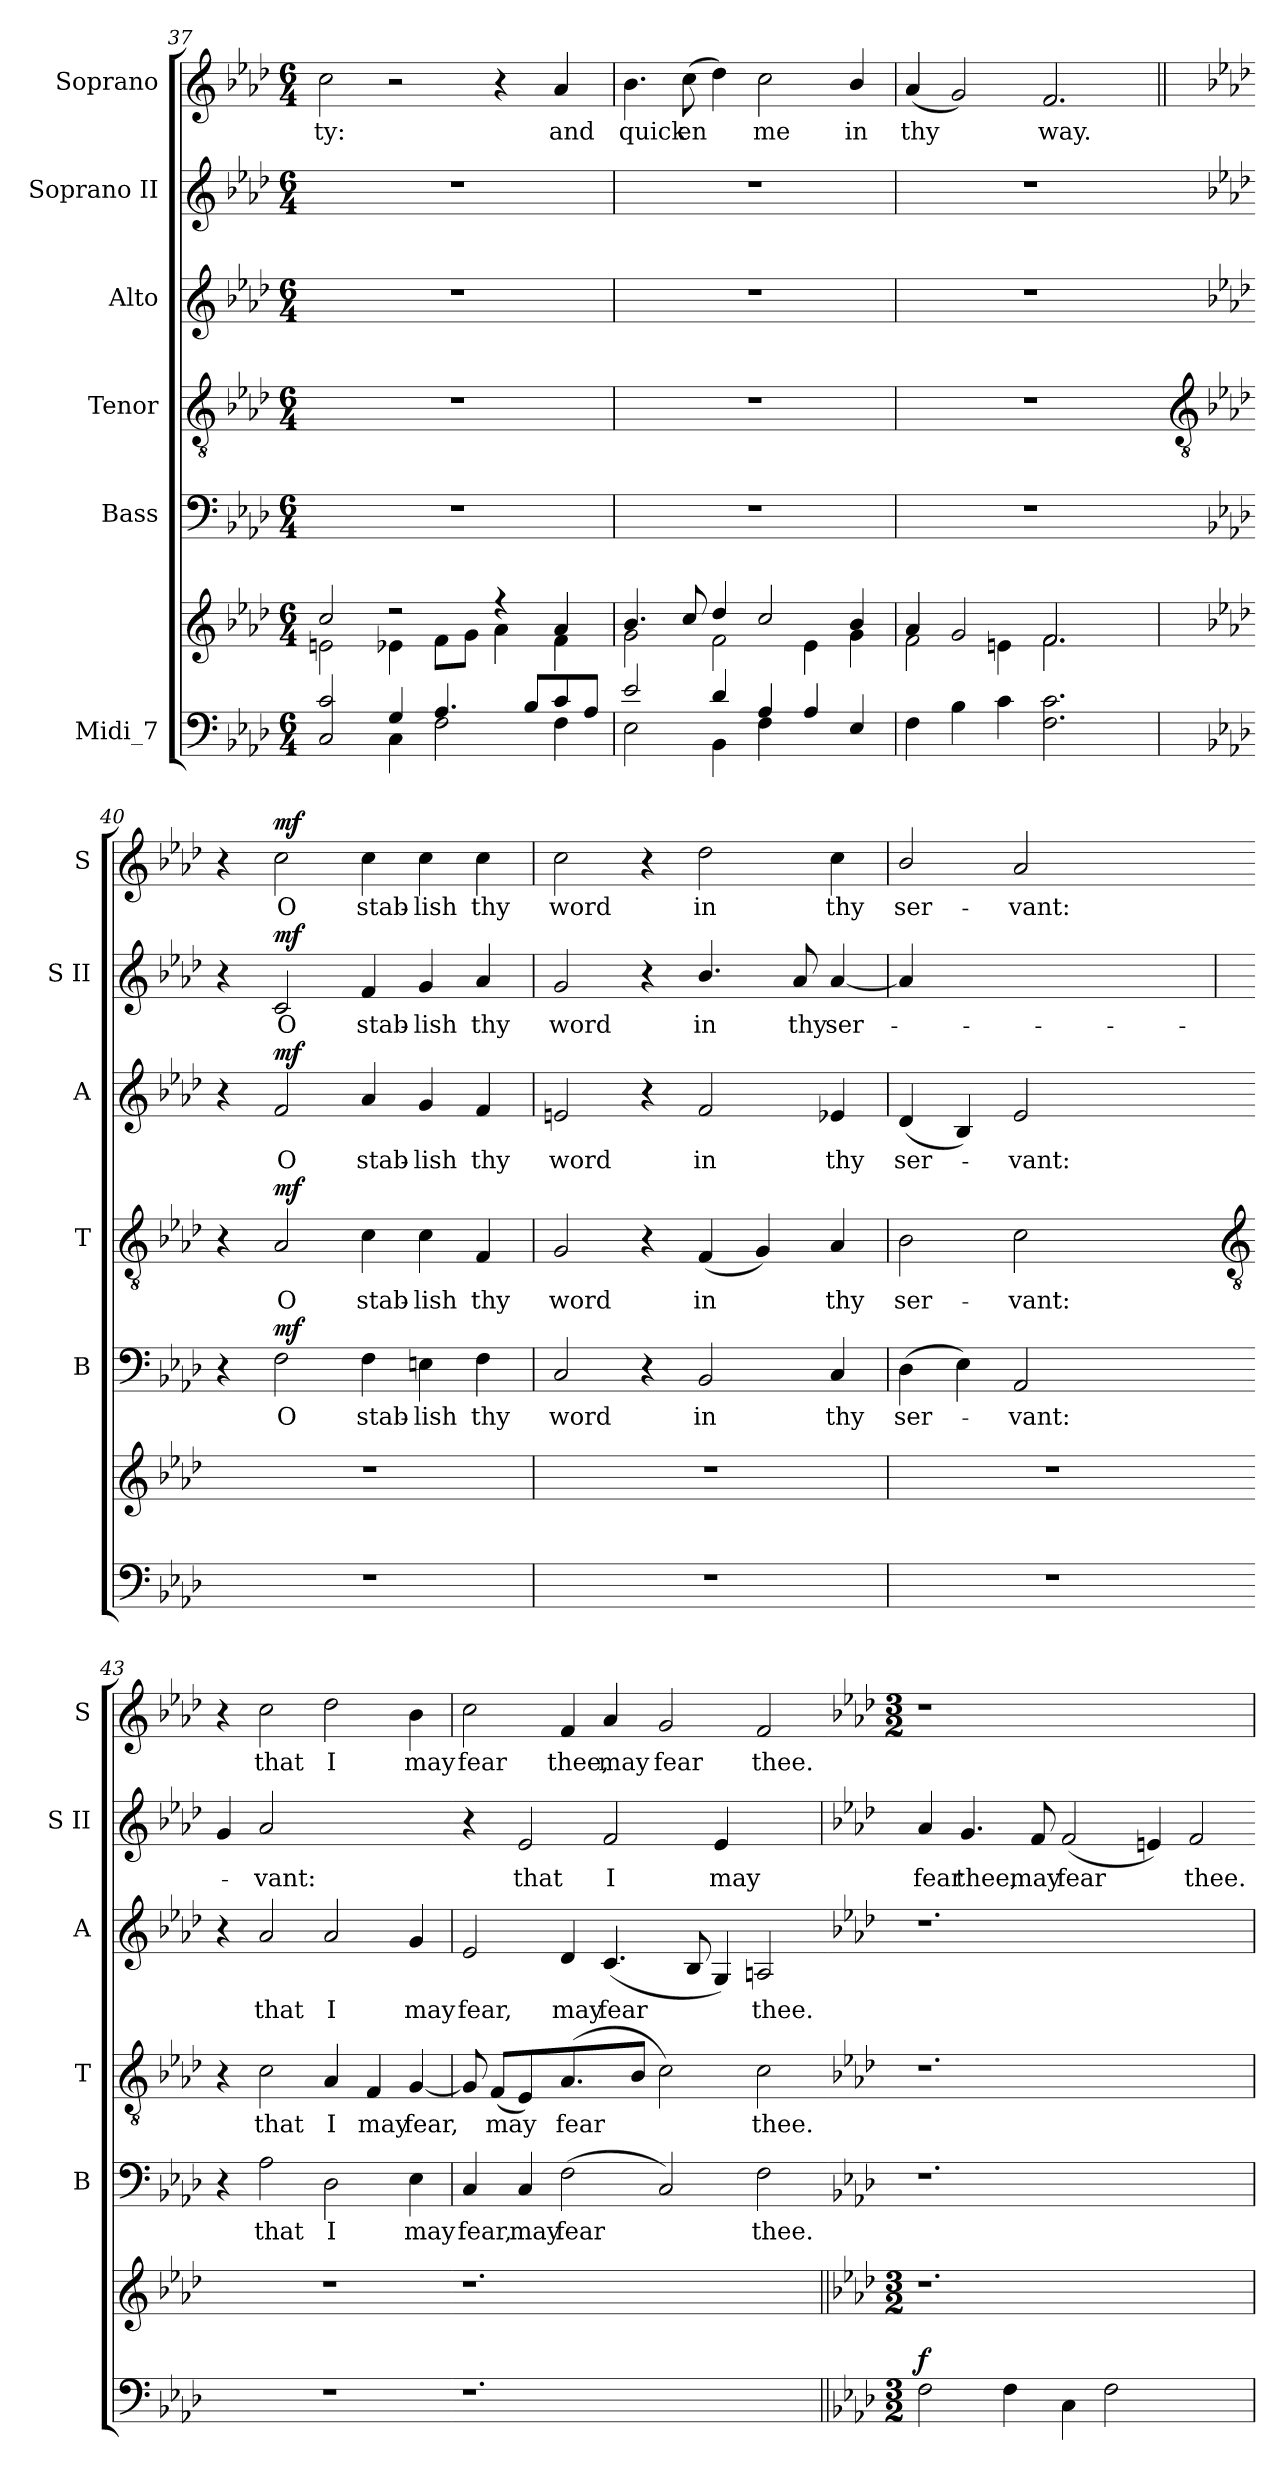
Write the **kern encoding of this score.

**kern	**kern	**dynam	**kern	**text	**dynam	**kern	**text	**dynam	**kern	**text	**dynam	**kern	**text	**dynam	**kern	**text	**dynam
*part6	*part6	*part6	*part5	*part5	*part5	*part4	*part4	*part4	*part3	*part3	*part3	*part2	*part2	*part2	*part1	*part1	*part1
*staff7	*staff6	*staff6/7	*staff5	*staff5	*staff5	*staff4	*staff4	*staff4	*staff3	*staff3	*staff3	*staff2	*staff2	*staff2	*staff1	*staff1	*staff1
*I"Midi_7	*	*	*I"Bass	*	*	*I"Tenor	*	*	*I"Alto	*	*	*I"Soprano II	*	*	*I"Soprano	*	*
*	*	*	*I'B	*	*	*I'T	*	*	*I'A	*	*	*I'S II	*	*	*I'S	*	*
*clefF4	*clefG2	*	*clefF4	*	*	*clefGv2	*	*	*clefG2	*	*	*clefG2	*	*	*clefG2	*	*
*k[b-e-a-d-]	*k[b-e-a-d-]	*	*k[b-e-a-d-]	*	*	*k[b-e-a-d-]	*	*	*k[b-e-a-d-]	*	*	*k[b-e-a-d-]	*	*	*k[b-e-a-d-]	*	*
*A-:	*A-:	*	*A-:	*	*	*A-:	*	*	*A-:	*	*	*A-:	*	*	*A-:	*	*
*M6/4	*M6/4	*	*M6/4	*	*	*M6/4	*	*	*M6/4	*	*	*M6/4	*	*	*M6/4	*	*
=37	=37	=37	=37	=37	=37	=37	=37	=37	=37	=37	=37	=37	=37	=37	=37	=37	=37
*^	*^	*	*	*	*	*	*	*	*	*	*	*	*	*	*	*	*
!	!	!	!	!	!	!	!	!	!	!	!	!	!	!	!	!	!	!LO:LY:b	!
2C/ 2c/	2ryy	2cc/	2en\	.	1.r	.	.	1.r	.	.	1.r	.	.	1.r	.	.	2cc	-ty:	.
4G/	4C\	2r	4e-X\	.	.	.	.	.	.	.	.	.	.	.	.	.	2r	.	.
4.A-/	2F\	.	8f\L	.	.	.	.	.	.	.	.	.	.	.	.	.	.	.	.
.	.	.	8g\J	.	.	.	.	.	.	.	.	.	.	.	.	.	.	.	.
.	.	4r	4a-\	.	.	.	.	.	.	.	.	.	.	.	.	.	4r	.	.
8B-/L	.	.	.	.	.	.	.	.	.	.	.	.	.	.	.	.	.	.	.
!	!	!	!	!	!	!	!	!	!	!	!	!	!	!	!	!	!	!LO:LY:b	!
8c/	4F\	4a-/	4f\	.	.	.	.	.	.	.	.	.	.	.	.	.	4a-	and	.
8A-/J	.	.	.	.	.	.	.	.	.	.	.	.	.	.	.	.	.	.	.
=38	=38	=38	=38	=38	=38	=38	=38	=38	=38	=38	=38	=38	=38	=38	=38	=38	=38	=38	=38
!	!	!	!	!	!	!	!	!	!	!	!	!	!	!	!	!	!	!LO:LY:b	!
2e-/	2E-\	4.b-/	2g\	.	1.r	.	.	1.r	.	.	1.r	.	.	1.r	.	.	4.b-	quick-	.
!	!	!	!	!	!	!	!	!	!	!	!	!	!	!	!	!	!	!LO:LY:b	!
.	.	8cc/	.	.	.	.	.	.	.	.	.	.	.	.	.	.	(>8ccL	-en	.
4d-/	4BB-\	4dd-/	2f\	.	.	.	.	.	.	.	.	.	.	.	.	.	4dd-)	.	.
!	!	!	!	!	!	!	!	!	!	!	!	!	!	!	!	!	!	!LO:LY:b	!
4A-/	4F\	2cc/	.	.	.	.	.	.	.	.	.	.	.	.	.	.	2cc	me	.
4A-/	2ryy	.	4e-\	.	.	.	.	.	.	.	.	.	.	.	.	.	.	.	.
!	!	!	!	!	!	!	!	!	!	!	!	!	!	!	!	!	!	!LO:LY:b	!
4E-/	.	4b-/	4g\	.	.	.	.	.	.	.	.	.	.	.	.	.	4b-/	in	.
=39	=39	=39	=39	=39	=39	=39	=39	=39	=39	=39	=39	=39	=39	=39	=39	=39	=39	=39	=39
!	!	!	!	!	!	!	!	!	!	!	!	!	!	!	!	!	!	!LO:LY:b	!
2ryy	4F\	4a-/	2f\	.	1.r	.	.	1.r	.	.	1.r	.	.	1.r	.	.	(<4a-	thy	.
.	4B-\	2g/	.	.	.	.	.	.	.	.	.	.	.	.	.	.	2g)	.	.
2ryy	4c\	.	4en\	.	.	.	.	.	.	.	.	.	.	.	.	.	.	.	.
!	!	!	!	!	!	!	!	!	!	!	!	!	!	!	!	!	!	!LO:LY:b	!
.	2.F\ 2.c\	2.f/	2.f\	.	.	.	.	.	.	.	.	.	.	.	.	.	2.f	way.	.
2ryy	.	.	.	.	.	.	.	.	.	.	.	.	.	.	.	.	.	.	.
*v	*v	*	*	*	*	*	*	*	*	*	*	*	*	*	*	*	*	*	*
*	*v	*v	*	*	*	*	*	*	*	*	*	*	*	*	*	*	*	*
!!LO:LB:g=z
=40	=40	=40||	=40	=40||	=40||	=40	=40||	=40||	=40	=40||	=40||	=40	=40||	=40||	=40||	=40||	=40||
*	*	*	*	*	*	*clefGv2	*	*	*	*	*	*	*	*	*	*	*
*	*	*	*k[b-e-a-d-]	*	*	*k[b-e-a-d-]	*	*	*k[b-e-a-d-]	*	*	*k[b-e-a-d-]	*	*	*	*	*
*	*	*	*A-:	*	*	*A-:	*	*	*A-:	*	*	*A-:	*	*	*	*	*
1.r	1.r	.	4r	.	.	4r	.	.	4r	.	.	4r	.	.	4r	.	.
!	!	!	!	!LO:LY:b	!LO:DY:b	!	!LO:LY:b	!LO:DY:b	!	!LO:LY:b	!LO:DY:b	!	!LO:LY:b	!LO:DY:b	!	!LO:LY:b	!LO:DY:b
.	.	.	2F	O	mf	2A-	O	mf	2f	O	mf	2c	O	mf	2cc	O	mf
!	!	!	!	!LO:LY:b	!	!	!LO:LY:b	!	!	!LO:LY:b	!	!	!LO:LY:b	!	!	!LO:LY:b	!
.	.	.	4F	stab-	.	4c	stab-	.	4a-	stab-	.	4f	stab-	.	4cc	stab-	.
!	!	!	!	!LO:LY:b	!	!	!LO:LY:b	!	!	!LO:LY:b	!	!	!LO:LY:b	!	!	!LO:LY:b	!
.	.	.	4En	-lish	.	4c	-lish	.	4g	-lish	.	4g	-lish	.	4cc	-lish	.
!	!	!	!	!LO:LY:b	!	!	!LO:LY:b	!	!	!LO:LY:b	!	!	!LO:LY:b	!	!	!LO:LY:b	!
.	.	.	4F	thy	.	4F	thy	.	4f	thy	.	4a-	thy	.	4cc	thy	.
=41	=41	=41	=41	=41	=41	=41	=41	=41	=41	=41	=41	=41	=41	=41	=41	=41	=41
!	!	!	!	!LO:LY:b	!	!	!LO:LY:b	!	!	!LO:LY:b	!	!	!LO:LY:b	!	!	!LO:LY:b	!
1.r	1.r	.	2C	word	.	2G	word	.	2en	word	.	2g	word	.	2cc	word	.
.	.	.	4r	.	.	4r	.	.	4r	.	.	4r	.	.	4r	.	.
!	!	!	!	!LO:LY:b	!	!	!LO:LY:b	!	!	!LO:LY:b	!	!	!LO:LY:b	!	!	!LO:LY:b	!
.	.	.	2BB-	in	.	(<4F	in	.	2f	in	.	4.b-/	in	.	2dd-	in	.
.	.	.	.	.	.	4G)	.	.	.	.	.	.	.	.	.	.	.
!	!	!	!	!	!	!	!	!	!	!	!	!	!LO:LY:b	!	!	!	!
.	.	.	.	.	.	.	.	.	.	.	.	8a-	thy	.	.	.	.
!	!	!	!	!LO:LY:b	!	!	!LO:LY:b	!	!	!LO:LY:b	!	!	!LO:LY:b	!	!	!LO:LY:b	!
.	.	.	4C	thy	.	4A-	thy	.	4e-X	thy	.	[4a-	ser-	.	4cc	thy	.
=42	=42	=42	=42	=42	=42	=42	=42	=42	=42	=42	=42	=42	=42	=42	=42	=42	=42
!	!	!	!	!LO:LY:b	!	!	!LO:LY:b	!	!	!LO:LY:b	!	!	!	!	!	!LO:LY:b	!
1.r	1.r	.	(>4D-	ser-	.	2B-	ser-	.	(<4d-	ser-	.	4a-]	.	.	2b-/	ser-	.
.	.	.	4E-)	.	.	.	.	.	4B-)	.	.	1ryy	.	.	.	.	.
!	!	!	!	!LO:LY:b	!	!	!LO:LY:b	!	!	!LO:LY:b	!	!	!	!	!	!LO:LY:b	!
.	.	.	2AA-	vant:	.	2c	-vant:	.	2e-	vant:	.	.	.	.	2a-	-vant:	.
.	.	.	2ryy	.	.	2ryy	.	.	2ryy	.	.	.	.	.	2ryy	.	.
.	.	.	.	.	.	.	.	.	.	.	.	4ryy	.	.	.	.	.
!!LO:LB:g=z
=43	=43	=43-	=43-	=43-	=43-	=43-	=43-	=43-	=43-	=43-	=43-	=43	=43-	=43-	=43-	=43-	=43-
*	*	*	*	*	*	*clefGv2	*	*	*	*	*	*	*	*	*	*	*
1.r	1.r	.	4r	.	.	4r	.	.	4r	.	.	4g	.	.	4r	.	.
!	!	!	!	!LO:LY:b	!	!	!LO:LY:b	!	!	!LO:LY:b	!	!	!LO:LY:b	!	!	!LO:LY:b	!
.	.	.	2A-	that	.	2c	that	.	2a-	that	.	2a-	vant:	.	2cc	that	.
!	!	!	!	!LO:LY:b	!	!	!LO:LY:b	!	!	!LO:LY:b	!	!	!	!	!	!LO:LY:b	!
.	.	.	2D-	I	.	4A-	I	.	2a-	I	.	2.ryy	.	.	2dd-	I	.
!	!	!	!	!	!	!	!LO:LY:b	!	!	!	!	!	!	!	!	!	!
.	.	.	.	.	.	4F	may	.	.	.	.	.	.	.	.	.	.
!	!	!	!	!LO:LY:b	!	!	!LO:LY:b	!	!	!LO:LY:b	!	!	!	!	!	!LO:LY:b	!
.	.	.	4E-	may	.	[4G	fear,	.	4g	may	.	.	.	.	4b-	may	.
!!LO:LB:g=z
=44	=44	=44	=44	=44	=44	=44	=44	=44	=44	=44	=44	=44-	=44	=44	=44	=44	=44
!	!	!	!	!LO:LY:b	!	!	!	!	!	!LO:LY:b	!	!	!	!	!	!LO:LY:b	!
1.r	1.r	.	4C	fear,	.	8G]	.	.	2e-	fear,	.	4r	.	.	2cc	fear	.
!	!	!	!	!	!	!	!LO:LY:b	!	!	!	!	!	!	!	!	!	!
.	.	.	.	.	.	(<8FL	may	.	.	.	.	.	.	.	.	.	.
!	!	!	!	!LO:LY:b	!	!	!	!	!	!	!	!	!LO:LY:b	!	!	!	!
.	.	.	4C	may	.	4E-)	.	.	.	.	.	2e-	that	.	.	.	.
!	!	!	!	!LO:LY:b	!	!	!LO:LY:b	!	!	!LO:LY:b	!	!	!	!	!	!LO:LY:b	!
.	.	.	(<2F	fear	.	(>4.A-	fear	.	4d-	may	.	.	.	.	4f	thee,	.
!	!	!	!	!	!	!	!	!	!	!LO:LY:b	!	!	!LO:LY:b	!	!	!LO:LY:b	!
.	.	.	.	.	.	.	.	.	(<4.c	fear	.	2f	I	.	4a-	may	.
.	.	.	.	.	.	8B-J	.	.	.	.	.	.	.	.	.	.	.
!	!	!	!	!	!	!	!	!	!	!	!	!	!	!	!	!LO:LY:b	!
.	.	.	2C)	.	.	2c)	.	.	.	.	.	.	.	.	2g	fear	.
.	.	.	.	.	.	.	.	.	8B-	.	.	.	.	.	.	.	.
!	!	!	!	!	!	!	!	!	!	!	!	!	!LO:LY:b	!	!	!	!
.	.	.	.	.	.	.	.	.	4G)	.	.	4e-	may	.	.	.	.
!	!	!	!	!LO:LY:b	!	!	!LO:LY:b	!	!	!LO:LY:b	!	!	!	!	!	!LO:LY:b	!
2ryy	2ryy	.	2F	thee.	.	2c	thee.	.	2An	thee.	.	2ryy	.	.	2f	thee.	.
!!LO:LB:g=z
=45||	=45||	=45-	=45-	=45-	=45-	=45-	=45-	=45-	=45-	=45-	=45-	=45	=45-	=45-	=45-	=45-	=45-
*k[b-e-a-d-]	*k[b-e-a-d-]	*	*	*	*	*	*	*	*	*	*	*	*	*	*	*	*
*A-:	*A-:	*	*	*	*	*	*	*	*	*	*	*	*	*	*	*	*
*M3/2	*M3/2	*	*	*	*	*	*	*	*	*	*	*	*	*	*M3/2	*	*
!LO:N:vis=1	!LO:N:vis=1	!LO:DY:a=2	!	!	!	!	!	!	!	!	!	!	!LO:LY:b	!	!LO:N:vis=1	!	!
*^	*^	*	*	*	*	*	*	*	*	*	*	*	*	*	*	*	*
1.ryy	2F\	1.r	2ryy	f	1.r	.	.	1.r	.	.	1.r	.	.	4a-	fear	.	1.r	.	.
!	!	!	!	!	!	!	!	!	!	!	!	!	!	!	!LO:LY:b	!	!	!	!
.	.	.	.	.	.	.	.	.	.	.	.	.	.	4.g	thee,	.	.	.	.
.	4F\	.	2ryy	.	.	.	.	.	.	.	.	.	.	.	.	.	.	.	.
!	!	!	!	!	!	!	!	!	!	!	!	!	!	!	!LO:LY:b	!	!	!	!
.	.	.	.	.	.	.	.	.	.	.	.	.	.	8f	may	.	.	.	.
!	!	!	!	!	!	!	!	!	!	!	!	!	!	!	!LO:LY:b	!	!	!	!
.	4C\	.	.	.	.	.	.	.	.	.	.	.	.	(<2f	fear	.	.	.	.
.	2F\	.	2ryy	.	.	.	.	.	.	.	.	.	.	.	.	.	.	.	.
.	.	.	.	.	.	.	.	.	.	.	.	.	.	4en)	.	.	.	.	.
!	!	!	!	!	!	!	!	!	!	!	!	!	!	!	!LO:LY:b	!	!	!	!
2ryy	2ryy	2ryy	2ryy	.	2ryy	.	.	2ryy	.	.	2ryy	.	.	2f	thee.	.	2ryy	.	.
*v	*v	*	*	*	*	*	*	*	*	*	*	*	*	*	*	*	*	*	*
*	*v	*v	*	*	*	*	*	*	*	*	*	*	*	*	*	*	*	*
=	=	=	=	=	=	=	=	=	=	=	=	=-	=	=	=	=	=
*-	*-	*-	*-	*-	*-	*-	*-	*-	*-	*-	*-	*-	*-	*-	*-	*-	*-
